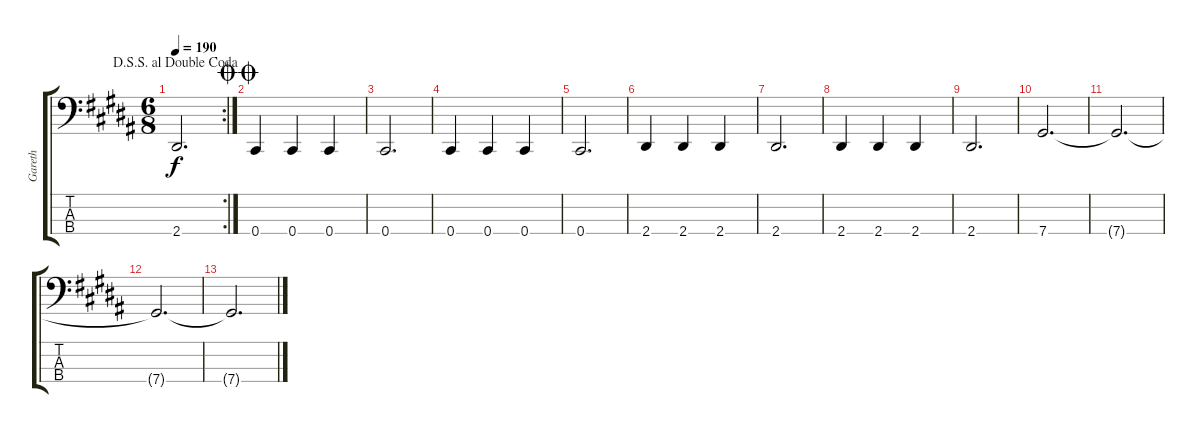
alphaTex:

\track ("Gareth" "Gareth") {instrument electricbasspick}
\staff {score tabs}
\tuning (Gb2 Db2 Ab1 Db1) {hide}
\rc 2
\ts (6 8)
\jump dalsegnosegnoaldoublecoda
\tempo 190
\clef f4
\ks g#minor
2.4.2{d dy f} |
\jump doublecoda
\ks b
0.4.4 0.4.4 0.4.4 |
\ks g#minor
0.4.2{d} |
0.4.4 0.4.4 0.4.4 |
0.4.2{d} |
2.4.4 2.4.4 2.4.4 |
2.4.2{d} |
2.4.4 2.4.4 2.4.4 |
2.4.2{d} |
7.4.2{d} |
7.4{t}.2{d} |
7.4{t}.2{d} |
7.4{t}.2{d}
